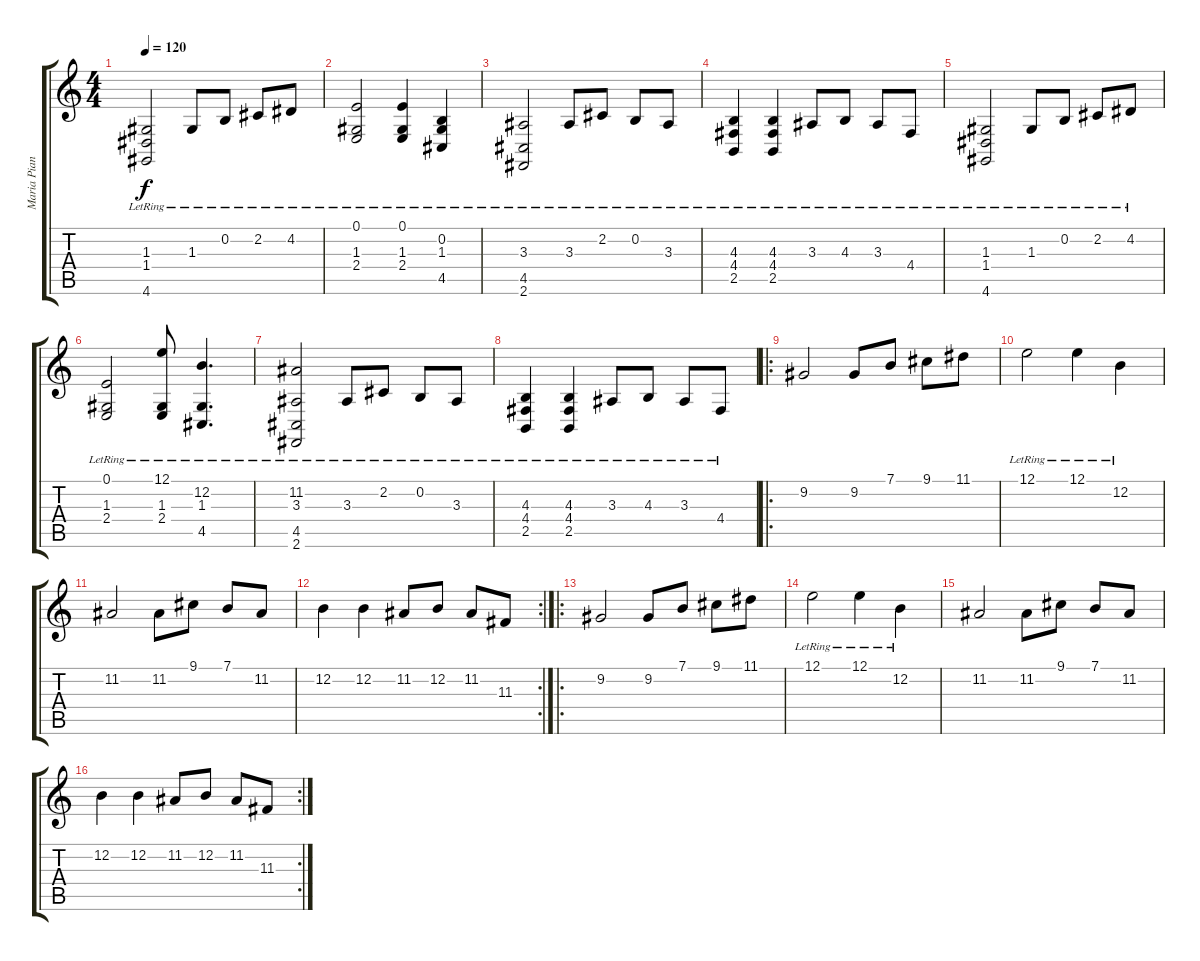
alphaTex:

\track ("Maria Piano" "Maria Pian") {instrument electricgrandpiano}
\staff {score tabs}
\tuning (E4 B3 G3 D3 A2 E2) {hide}
\ts (4 4)
\tempo 120
\clef g2
\ks c
(1.3{lr} 1.4{lr} 4.6{lr}).2{dy f instrument electricgrandpiano} 1.3{lr}.8 0.2{lr}.8 2.2{lr}.8 4.2{lr}.8 |
(0.1{lr} 1.3{lr} 2.4{lr}).2 (0.1{lr} 1.3{lr} 2.4{lr}).4 (0.2{lr} 1.3{lr} 4.5{lr}).4 |
(3.3{lr} 4.5{lr} 2.6{lr}).2 3.3{lr}.8 2.2{lr}.8 0.2{lr}.8 3.3{lr}.8 |
(4.3{lr} 4.4{lr} 2.5{lr}).4 (4.3{lr} 4.4{lr} 2.5).4 3.3{lr}.8 4.3{lr}.8 3.3{lr}.8 4.4{lr}.8 |
(1.3{lr} 1.4{lr} 4.6{lr}).2 1.3{lr}.8 0.2{lr}.8 2.2{lr}.8 4.2{lr}.8 |
(0.1{lr} 1.3{lr} 2.4{lr}).2 (12.1{lr} 1.3{lr} 2.4{lr}).8 (12.2{lr} 1.3{lr} 4.5{lr}).4{d} |
(11.2{lr} 3.3{lr} 4.5{lr} 2.6{lr}).2 3.3{lr}.8 2.2{lr}.8 0.2{lr}.8 3.3{lr}.8 |
(4.3 4.4{lr} 2.5{lr}).4 (4.3{lr} 4.4{lr} 2.5{lr}).4 3.3{lr}.8 4.3{lr}.8 3.3{lr}.8 4.4{lr}.8 |
\ro
9.2.2 9.2.8 7.1.8 9.1.8 11.1.8 |
12.1{lr}.2 12.1{lr}.4 12.2{lr}.4 |
11.2.2 11.2.8 9.1.8 7.1.8 11.2.8 |
\rc 2
12.2.4 12.2.4 11.2.8 12.2.8 11.2.8 11.3.8 |
\ro
9.2.2 9.2.8 7.1.8 9.1.8 11.1.8 |
12.1{lr}.2 12.1{lr}.4 12.2{lr}.4 |
11.2.2 11.2.8 9.1.8 7.1.8 11.2.8 |
\rc 2
12.2.4 12.2.4 11.2.8 12.2.8 11.2.8 11.3.8
